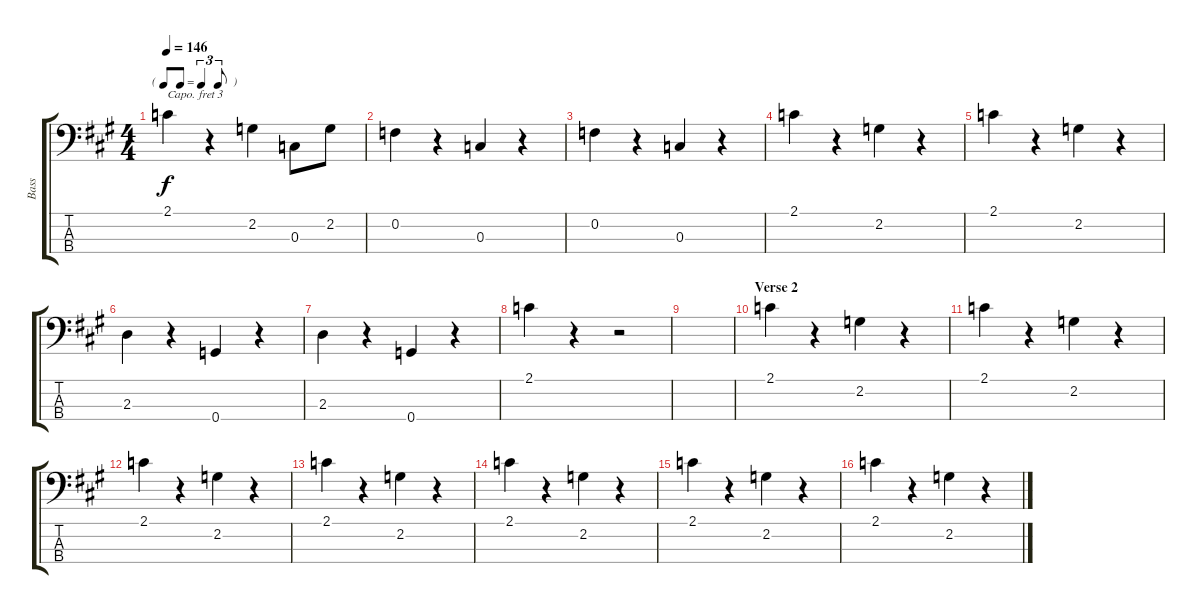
\track ("Bass" "Bass") {instrument electricbassfinger}
\staff {score tabs}
\capo 3
\tuning (G2 D2 A1 E1) {hide}
\ts (4 4)
\tf triplet8th
\tempo 146
\clef f4
\ks a
2.1.4{dy f} r.4 2.2.4 0.3.8 2.2.8 |
0.2.4 r.4 0.3.4 r.4 |
0.2.4 r.4 0.3.4 r.4 |
2.1.4 r.4 2.2.4 r.4 |
2.1.4 r.4 2.2.4 r.4 |
2.3.4 r.4 0.4.4 r.4 |
2.3.4 r.4 0.4.4 r.4 |
2.1.4 r.4 r.2 |
|
\section ("" "Verse 2")
2.1.4 r.4 2.2.4 r.4 |
2.1.4 r.4 2.2.4 r.4 |
2.1.4 r.4 2.2.4 r.4 |
2.1.4 r.4 2.2.4 r.4 |
2.1.4 r.4 2.2.4 r.4 |
2.1.4 r.4 2.2.4 r.4 |
2.1.4 r.4 2.2.4 r.4
